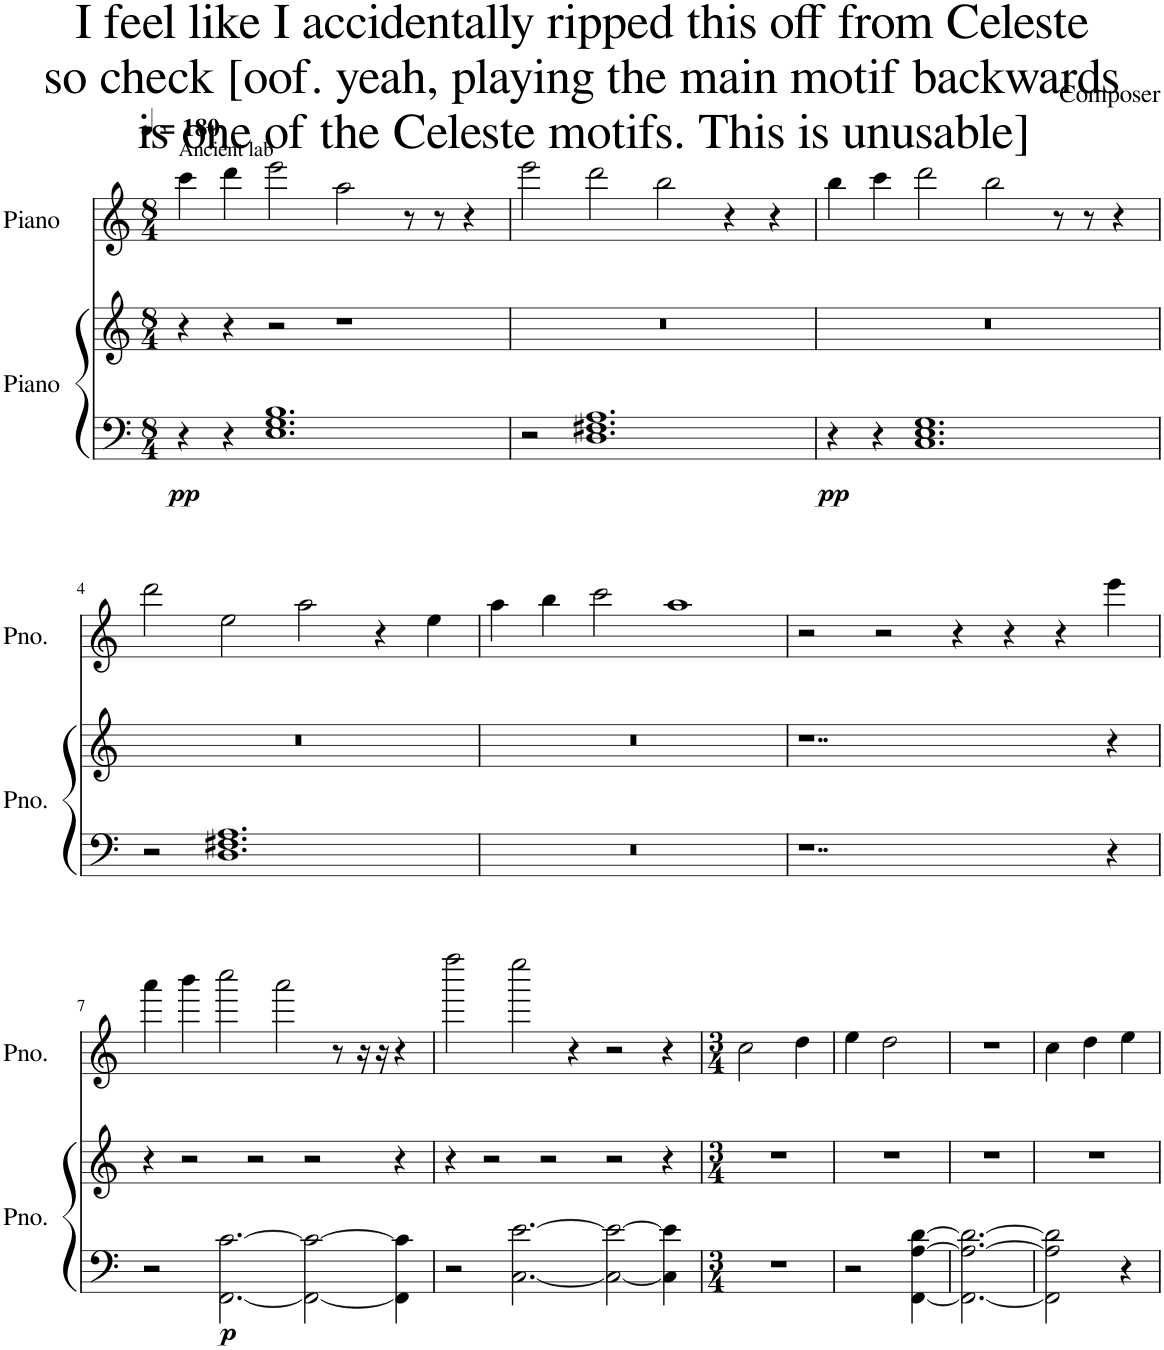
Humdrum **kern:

**kern	**kern	**dynam	**kern
*part2	*part2	*part2	*part1
*staff3	*staff2	*staff2/3	*staff1
*I"Piano	*	*	*I"Piano
*I'Pno.	*	*	*I'Pno.
*clefF4	*clefG2	*	*clefG2
*k[]	*k[]	*	*k[]
*M8/4	*M8/4	*	*M8/4
*MM180	*MM180	*	*MM180
=1	=1	=1	=1
!	!	!	!LO:TX:a:t=Ancient lab
!	!	!LO:DY:b=2	!
4r	4r	pp	4ccc\
4r	4r	.	4ddd\
1.E 1.G 1.B	2r	.	2eee\
.	1r	.	2aa\
.	.	.	8r
.	.	.	8r
.	.	.	4r
=2	=2	=2	=2
2r	0r	.	2eee\
1.D 1.F#X 1.A	.	.	2ddd\
.	.	.	2bb\
.	.	.	4r
.	.	.	4r
=3	=3	=3	=3
!	!	!LO:DY:b=2	!
4r	0r	pp	4bb\
4r	.	.	4ccc\
1.C 1.E 1.G	.	.	2ddd\
.	.	.	2bb\
.	.	.	8r
.	.	.	8r
.	.	.	4r
!!LO:LB:g=z
=4	=4	=4	=4
2r	0r	.	2ddd\
1.D 1.F#X 1.A	.	.	2ee\
.	.	.	2aa\
.	.	.	4r
.	.	.	4ee\
=5	=5	=5	=5
0r	0r	.	4aa\
.	.	.	4bb\
.	.	.	2ccc\
.	.	.	1aa
=6	=6	=6	=6
1..r	1..r	.	2r
.	.	.	2r
.	.	.	4r
.	.	.	4r
.	.	.	4r
4r	4r	.	4eee\
!!LO:LB:g=z
=7	=7	=7	=7
2r	4r	.	4aaa\
.	2r	.	4bbb\
!	!	!LO:DY:b=2	!
[2.FF\ [2.c\	.	p	2cccc\
.	2r	.	.
.	.	.	2aaa\
2FF\_ 2c\_	2r	.	.
.	.	.	8r
.	.	.	16r
.	.	.	16r
4FF\] 4c\]	4r	.	4r
=8	=8	=8	=8
2r	4r	.	2ffff\
.	2r	.	.
[2.C\ [2.e\	.	.	2eeee\
.	2r	.	.
.	.	.	4r
2C\_ 2e\_	2r	.	2r
4C\] 4e\]	4r	.	4r
=9	=9	=9	=9
*M3/4	*M3/4	*	*M3/4
2.r	2.r	.	2cc\
.	.	.	4dd\
=10	=10	=10	=10
2r	2.r	.	4ee\
.	.	.	2dd\
[4FF\ [4A\ [4d\	.	.	.
=11	=11	=11	=11
2.FF\_ 2.A\_ 2.d\_	2.r	.	2.r
=12	=12	=12	=12
2FF\] 2A\] 2d\]	2.r	.	4cc\
.	.	.	4dd\
4r	.	.	4ee\
=	=	=	=
*-	*-	*-	*-
